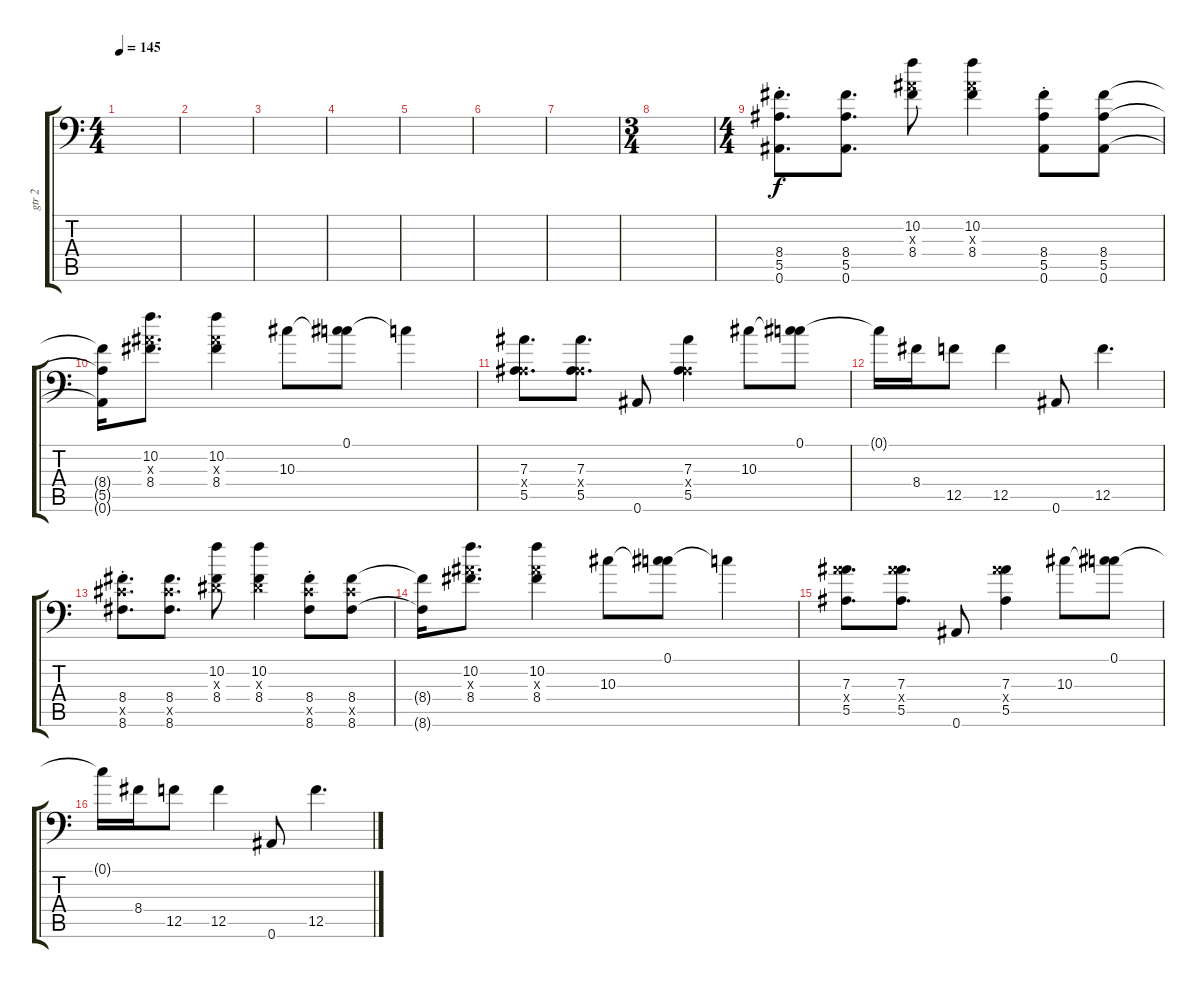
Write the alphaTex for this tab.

\track ("gtr 2" "gtr 2") {instrument distortionguitar}
\staff {score tabs}
\tuning (C4 G3 Eb3 Bb2 F2 Bb1) {hide}
\ts (4 4)
\tempo 145
\clef f4
\ks c
|
|
|
|
|
|
|
\ts (3 4)
|
\ts (4 4)
(8.4{st} 5.5{st} 0.6{st}).8{d} (8.4 5.5 0.6).8{d} (10.2 7.3{x} 8.4).8 (10.2 7.3{x} 8.4).4 (8.4{st} 5.5{st} 0.6{st}).8 (8.4 5.5 0.6).8 |
(8.4{t} 5.5{t} 0.6{t}).16 (10.2 7.3{x} 8.4).8{d} (10.2 7.3{x} 8.4).4 10.3.8 (0.1 10.3{t}).8 0.1{t}.4 |
(7.3 0.4{x} 5.5).8{d} (7.3 0.4{x} 5.5).8{d} 0.6.8 (7.3 0.4{x} 5.5).4 10.3.8 (0.1 10.3{t}).8 |
0.1{t}.16 8.4.16 12.5.8 12.5.4 0.6.8 12.5.4{d} |
(8.4{st} 8.5{st x} 8.6{st}).8{d} (8.4 8.5{x} 8.6).8{d} (10.2 0.3{x} 8.4).8 (10.2 0.3{x} 8.4).4 (8.4{st} 8.5{st x} 8.6{st}).8 (8.4 8.5{x} 8.6).8 |
(8.4{t} 8.6{t}).16 (10.2 7.3{x} 8.4).8{d} (10.2 7.3{x} 8.4).4 10.3.8 (0.1 10.3{t}).8 0.1{t}.4 |
(7.3 12.4{x} 5.5).8{d} (7.3 12.4{x} 5.5).8{d} 0.6.8 (7.3 12.4{x} 5.5).4 10.3.8 (0.1 10.3{t}).8 |
0.1{t}.16 8.4.16 12.5.8 12.5.4 0.6.8 12.5.4{d}
